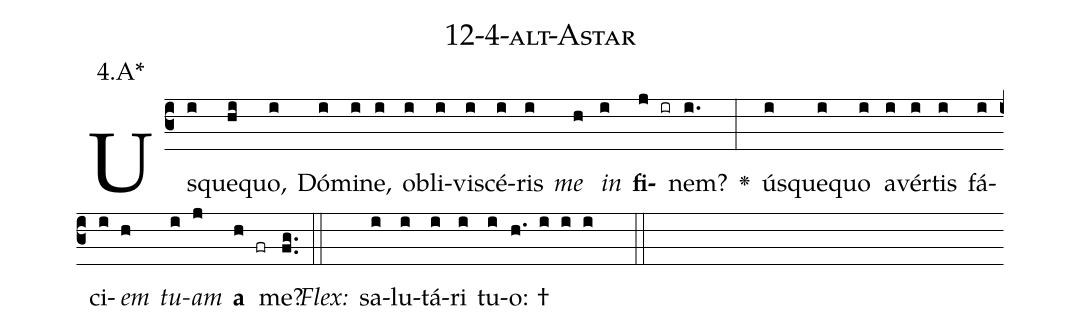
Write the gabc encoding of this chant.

name: 12-4-alt-Astar;
annotation: 4.A*;
%%
(c3)Us(i)que(hi)quo,(i) Dó(i)mi(i)ne,(i) ob(i)li(i)vi(i)scé(i)ris(i) <i>me</i>(h) <i>in</i>(i) <b>fi</b>(j ir)nem?(i.) <v>\greheightstar</v>(:) ús(i)que(i)quo(i) a(i)vér(i)tis(i) fá(i)ci(i)<i>em</i>(h) <i>tu</i>(i)<i>am</i>(j) <b>a</b>(h fr) me?(fg..) (::)
<i>Flex:</i>()  sa(i)lu(i)tá(i)ri(i) tu(i)o: †(h. i i i  ::)

%E(i) u(h) o(i) u(j) a(h) e.(fg..) (::)
